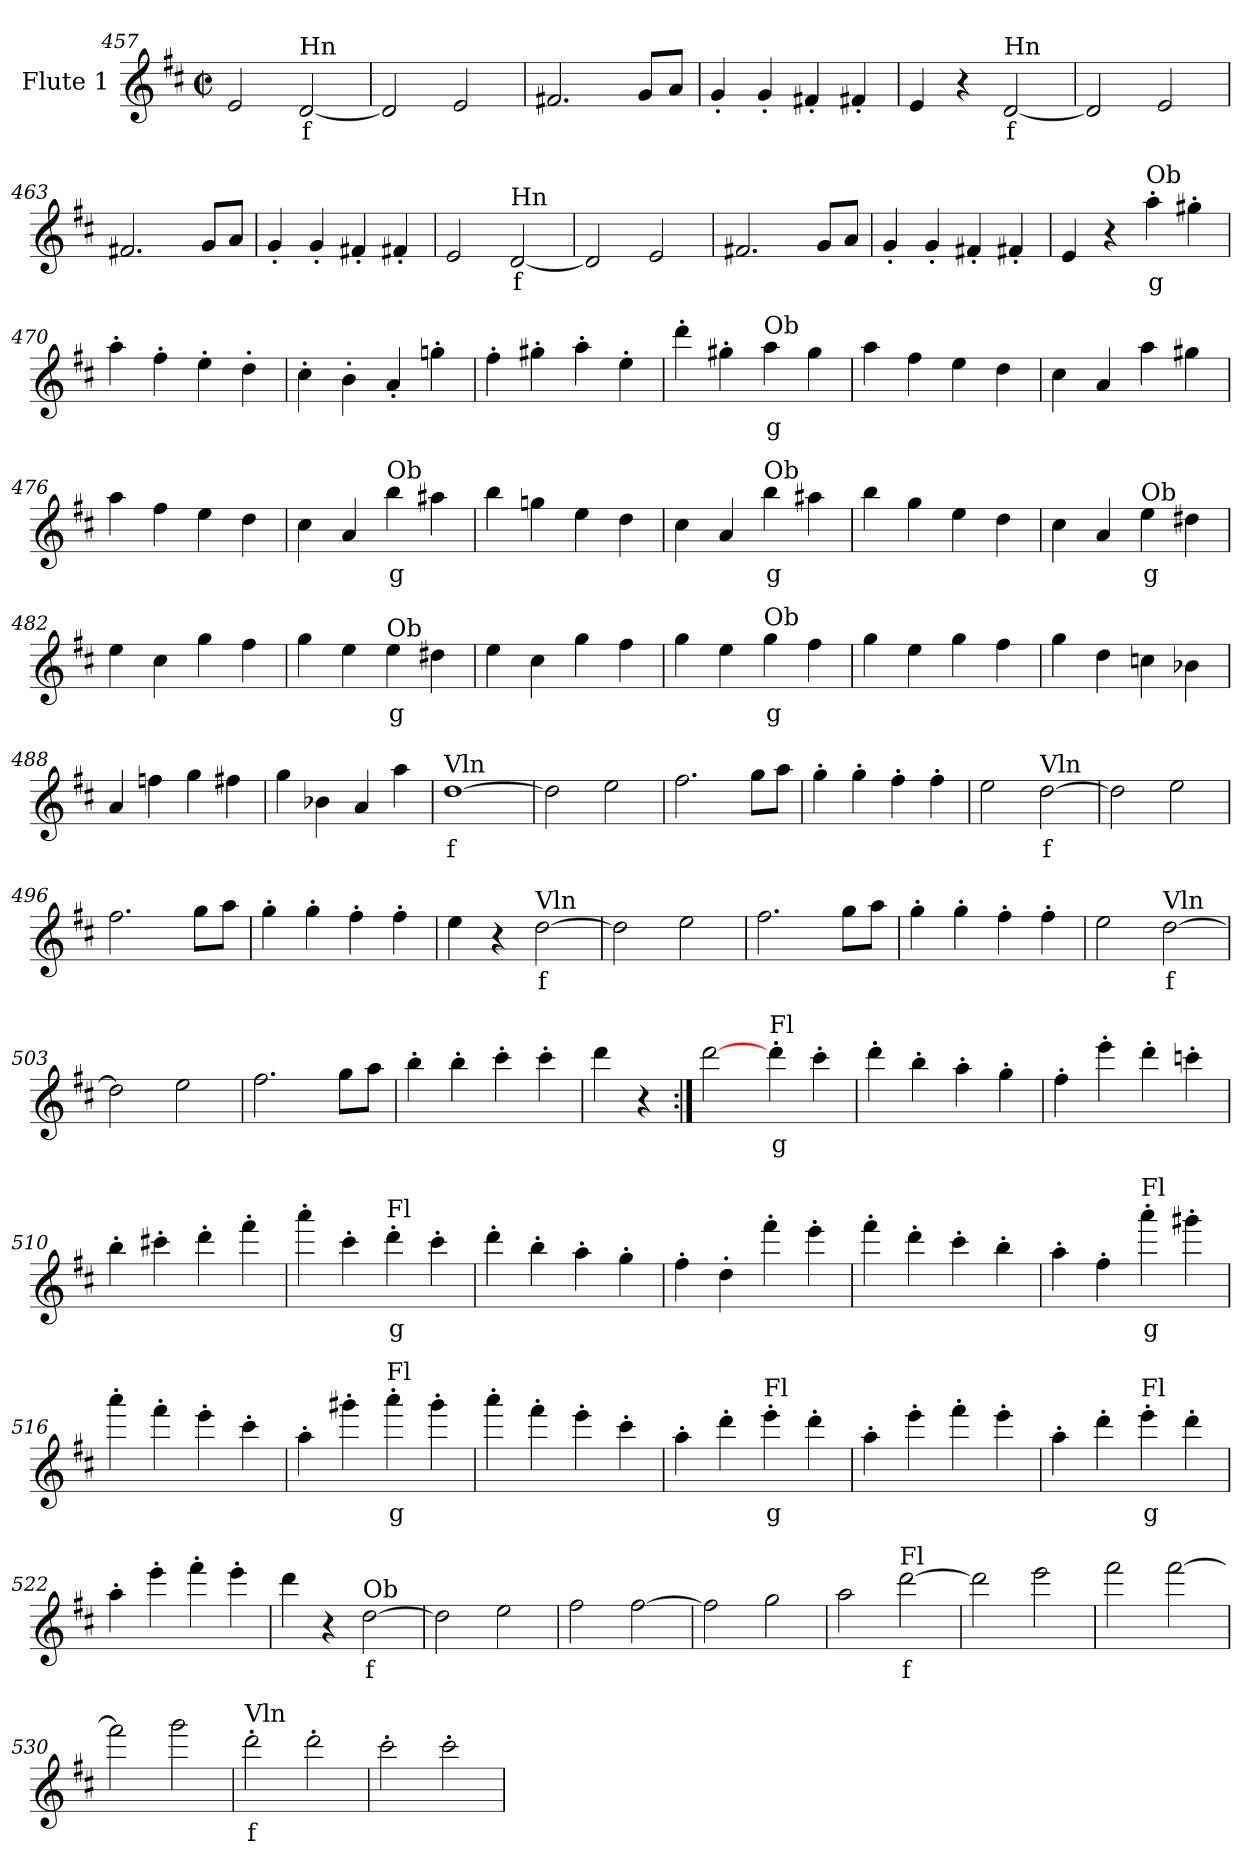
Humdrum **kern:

**kern	**text
*part1	*part1
*staff1	*staff1
*I"Flute 1	*
*I'Fl 1	*
*clefG2	*
*k[f#c#]	*
*M2/2	*
*met(c|)	*
=457	=457
2e	.
!LO:TX:a:t=Hn	!
!	!LO:LY:b:color=#FF0000
[2d	f
=458	=458
2d]	.
2e	.
=459	=459
2.f#X	.
8g/L	.
8a/J	.
=460	=460
4g'	.
4g'	.
4f#X'	.
4f#X'	.
=461	=461
4e	.
4r	.
!LO:TX:a:t=Hn	!
!	!LO:LY:b:color=#FF0000
[2d	f
=462	=462
2d]	.
2e	.
=463	=463
2.f#X	.
8g/L	.
8a/J	.
=464	=464
4g'	.
4g'	.
4f#X'	.
4f#X'	.
!!LO:PB:g=z
=465	=465
2e	.
!LO:TX:a:t=Hn	!
!	!LO:LY:b:color=#FF0000
[2d	f
=466	=466
2d]	.
2e	.
=467	=467
2.f#X	.
8g/L	.
8a/J	.
=468	=468
4g'	.
4g'	.
4f#X'	.
4f#X'	.
=469	=469
4e	.
4r	.
!LO:TX:a:t=Ob	!
!	!LO:LY:b:color=#FF0000
4aa'	g
4gg#X'	.
=470	=470
4aa'	.
4ff#'	.
4ee'	.
4dd'	.
=471	=471
4cc#'	.
4b'	.
4a'	.
4ggn'	.
=472	=472
4ff#'	.
4gg#X'	.
4aa'	.
4ee'	.
=473	=473
4ddd'	.
4gg#X'	.
!LO:TX:a:t=Ob	!
!	!LO:LY:b:color=#FF0000
4aa	g
4gg#	.
=474	=474
4aa	.
4ff#	.
4ee	.
4dd	.
=475	=475
4cc#	.
4a	.
4aa	.
4gg#X	.
=476	=476
4aa	.
4ff#	.
4ee	.
4dd	.
!!LO:PB:g=z
=477	=477
4cc#	.
4a	.
!LO:TX:a:t=Ob	!
!	!LO:LY:b:color=#FF0000
4bb	g
4aa#X	.
=478	=478
4bb	.
4ggn	.
4ee	.
4dd	.
=479	=479
4cc#	.
4a	.
!LO:TX:a:t=Ob	!
!	!LO:LY:b:color=#FF0000
4bb	g
4aa#X	.
=480	=480
4bb	.
4gg	.
4ee	.
4dd	.
=481	=481
4cc#	.
4a	.
!LO:TX:a:t=Ob	!
!	!LO:LY:b:color=#FF0000
4ee	g
4dd#X	.
=482	=482
4ee	.
4cc#	.
4gg	.
4ff#	.
=483	=483
4gg	.
4ee	.
!LO:TX:a:t=Ob	!
!	!LO:LY:b:color=#FF0000
4ee	g
4dd#X	.
=484	=484
4ee	.
4cc#	.
4gg	.
4ff#	.
=485	=485
4gg	.
4ee	.
!LO:TX:a:t=Ob	!
!	!LO:LY:b:color=#FF0000
4gg	g
4ff#	.
=486	=486
4gg	.
4ee	.
4gg	.
4ff#	.
=487	=487
4gg	.
4dd	.
4ccn	.
4b-X	.
=488	=488
4a	.
4ffn	.
4gg	.
4ff#X	.
!!LO:PB:g=z
=489	=489
4gg	.
4b-X	.
4a	.
4aa	.
=490	=490
!LO:TX:a:t=Vln	!
!	!LO:LY:b:color=#FF0000
[1dd	f
=491	=491
2dd]	.
2ee	.
=492	=492
2.ff#	.
8gg\L	.
8aa\J	.
=493	=493
4gg'	.
4gg'	.
4ff#'	.
4ff#'	.
=494	=494
2ee	.
!LO:TX:a:t=Vln	!
!	!LO:LY:b:color=#FF0000
[2dd	f
=495	=495
2dd]	.
2ee	.
=496	=496
2.ff#	.
8gg\L	.
8aa\J	.
=497	=497
4gg'	.
4gg'	.
4ff#'	.
4ff#'	.
=498	=498
4ee	.
4r	.
!LO:TX:a:t=Vln	!
!	!LO:LY:b:color=#FF0000
[2dd	f
=499	=499
2dd]	.
2ee	.
!!LO:PB:g=z
=500	=500
2.ff#	.
8gg\L	.
8aa\J	.
=501	=501
4gg'	.
4gg'	.
4ff#'	.
4ff#'	.
=502	=502
2ee	.
!LO:TX:a:t=Vln	!
!	!LO:LY:b:color=#FF0000
[2dd	f
=503	=503
2dd]	.
2ee	.
=504	=504
2.ff#	.
8gg\L	.
8aa\J	.
=505	=505
4bb'	.
4bb'	.
4ccc#'	.
4ccc#'	.
=506	=506
4ddd	.
4r	.
=507:|!	=507:|!
[2ddd	.
!LO:TX:a:t=Fl	!
!	!LO:LY:b:color=#FF0000
4ddd'	g
4ccc#'	.
=508	=508
4ddd'	.
4bb'	.
4aa'	.
4gg'	.
=509	=509
4ff#'	.
4eee'	.
4ddd'	.
4cccn'	.
=510	=510
4bb'	.
4ccc#X'	.
4ddd'	.
4fff#'	.
!!LO:PB:g=z
=511	=511
4aaa'	.
4ccc#'	.
!LO:TX:a:t=Fl	!
!	!LO:LY:b:color=#FF0000
4ddd'	g
4ccc#'	.
=512	=512
4ddd'	.
4bb'	.
4aa'	.
4gg'	.
=513	=513
4ff#'	.
4dd'	.
4fff#'	.
4eee'	.
=514	=514
4fff#'	.
4ddd'	.
4ccc#'	.
4bb'	.
=515	=515
4aa'	.
4ff#'	.
!LO:TX:a:t=Fl	!
!	!LO:LY:b:color=#FF0000
4aaa'	g
4ggg#X'	.
=516	=516
4aaa'	.
4fff#'	.
4eee'	.
4ccc#'	.
=517	=517
4aa'	.
4ggg#X'	.
!LO:TX:a:t=Fl	!
!	!LO:LY:b:color=#FF0000
4aaa'	g
4ggg#'	.
=518	=518
4aaa'	.
4fff#'	.
4eee'	.
4ccc#'	.
=519	=519
4aa'	.
4ddd'	.
!LO:TX:a:t=Fl	!
!	!LO:LY:b:color=#FF0000
4eee'	g
4ddd'	.
=520	=520
4aa'	.
4eee'	.
4fff#'	.
4eee'	.
=521	=521
4aa'	.
4ddd'	.
!LO:TX:a:t=Fl	!
!	!LO:LY:b:color=#FF0000
4eee'	g
4ddd'	.
!!LO:PB:g=z
=522	=522
4aa'	.
4eee'	.
4fff#'	.
4eee'	.
=523	=523
4ddd	.
4r	.
!LO:TX:a:t=Ob	!
!	!LO:LY:b:color=#FF0000
[2dd	f
=524	=524
2dd]	.
2ee	.
=525	=525
2ff#	.
[2ff#	.
=526	=526
2ff#]	.
2gg	.
=527	=527
2aa	.
!LO:TX:a:t=Fl	!
!	!LO:LY:b:color=#FF0000
[2ddd	f
=528	=528
2ddd]	.
2eee	.
=529	=529
2fff#	.
[2fff#	.
=530	=530
2fff#]	.
2ggg	.
=531	=531
!LO:TX:a:t=Vln	!
!	!LO:LY:b:color=#FF0000
2ddd'\	f
2ddd'\	.
=532	=532
2ccc#'\	.
2ccc#'\	.
=	=
*-	*-
